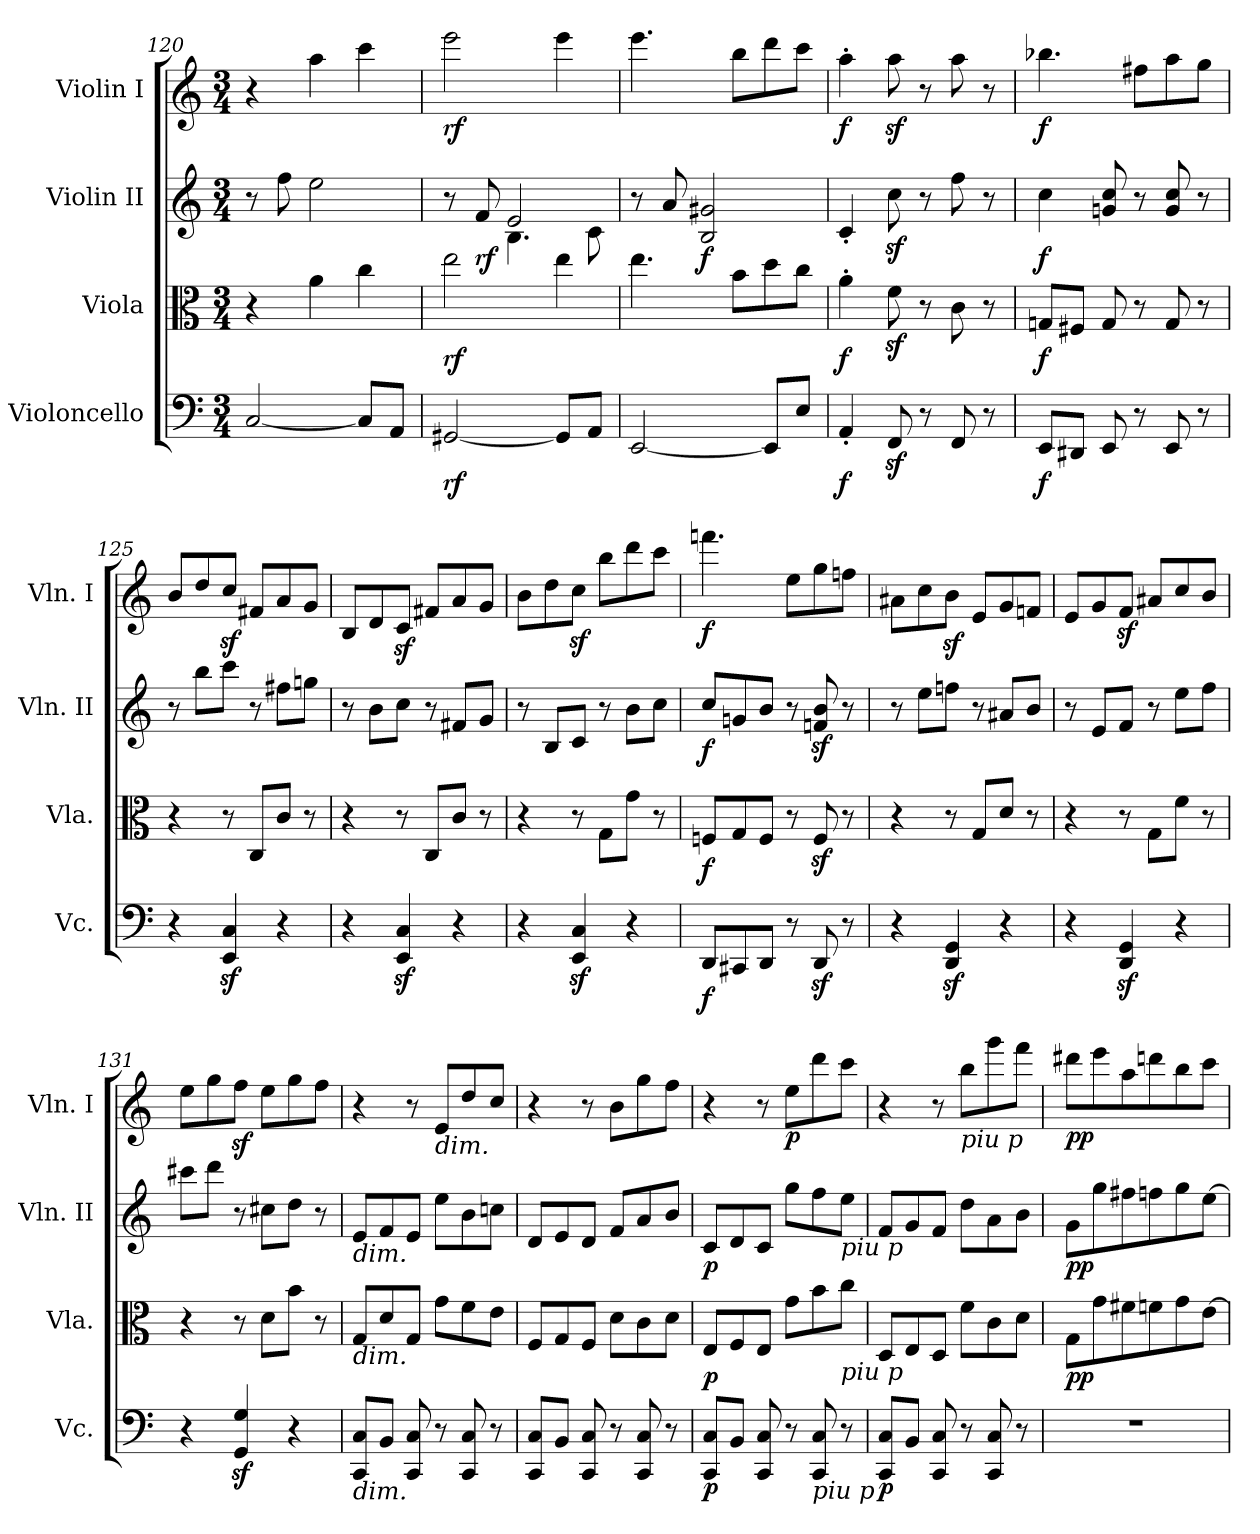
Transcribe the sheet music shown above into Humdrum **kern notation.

**kern	**dynam	**kern	**dynam	**kern	**dynam	**kern	**dynam
*part4	*part4	*part3	*part3	*part2	*part2	*part1	*part1
*staff4	*staff4	*staff3	*staff3	*staff2	*staff2	*staff1	*staff1
*I"Violoncello	*	*I"Viola	*	*I"Violin II	*	*I"Violin I	*
*I'Vc.	*	*I'Vla.	*	*I'Vln. II	*	*I'Vln. I	*
*clefF4	*	*clefC3	*	*clefG2	*	*clefG2	*
*k[]	*	*k[]	*	*k[]	*	*k[]	*
*M3/4	*	*M3/4	*	*M3/4	*	*M3/4	*
=120	=120	=120	=120	=120	=120	=120	=120
[2C/	.	4r	.	8r	.	4r	.
.	.	.	.	8ff\	.	.	.
.	.	4a\	.	2ee\	.	4aa\	.
8C/L]	.	4cc\	.	.	.	4ccc\	.
8AA/J	.	.	.	.	.	.	.
!!LO:LB:g=z
=121	=121	=121	=121	=121	=121	=121	=121
*	*	*	*	*^	*	*	*
!	!LO:DY:b	!	!LO:DY:b	!	!	!	!	!LO:DY:b
[2GG#X/	rf	2ee\	rf	8r	4ryy	.	2eee\	rf
!	!	!	!	!	!	!LO:DY:b	!	!
.	.	.	.	8f/	.	rf	.	.
.	.	.	.	2e/	4.B\	.	.	.
8GG#/L]	.	4ee\	.	.	.	.	4eee\	.
8AA/J	.	.	.	.	8c\	.	.	.
*	*	*	*	*v	*v	*	*	*
=122	=122	=122	=122	=122	=122	=122	=122
[2EE/	.	4.ee\	.	8r	.	4.eee\	.
.	.	.	.	8a/	.	.	.
!	!	!	!	!	!LO:DY:b	!	!
.	.	.	.	2B/ 2g#X/	f	.	.
.	.	8b\L	.	.	.	8bb\L	.
8EE/L]	.	8dd\	.	.	.	8ddd\	.
8E/J	.	8cc\J	.	.	.	8ccc\J	.
=123	=123	=123	=123	=123	=123	=123	=123
!	!LO:DY:b	!	!LO:DY:b	!	!	!	!LO:DY:b
4AA'/	f	4a'\	f	4c'/	.	4aa'\	f
8FFz</	.	8fz<\	.	8ccz<\	.	8aaz<\	.
8r	.	8r	.	8r	.	8r	.
8FF/	.	8c\	.	8ff\	.	8aa\	.
8r	.	8r	.	8r	.	8r	.
=124	=124	=124	=124	=124	=124	=124	=124
!	!LO:DY:b	!	!LO:DY:b	!	!LO:DY:b	!	!LO:DY:b
8EE/L	f	8Gn/L	f	4cc\	f	4.bb-X\	f
8DD#X/J	.	8F#X/J	.	.	.	.	.
8EE/	.	8G/	.	8gn/ 8cc/	.	.	.
8r	.	8r	.	8r	.	8ff#X\L	.
8EE/	.	8G/	.	8g/ 8cc/	.	8aa\	.
8r	.	8r	.	8r	.	8gg\J	.
=125	=125	=125	=125	=125	=125	=125	=125
4r	.	4r	.	8r	.	8b/L	.
.	.	.	.	8bb\L	.	8dd/	.
4EE/z< 4C/z<	.	8r	.	8ccc\J	.	8ccz</J	.
.	.	8C/L	.	8r	.	8f#X/L	.
4r	.	8c/J	.	8ff#X\L	.	8a/	.
.	.	8r	.	8ggn\J	.	8g/J	.
=126	=126	=126	=126	=126	=126	=126	=126
4r	.	4r	.	8r	.	8B/L	.
.	.	.	.	8b\L	.	8d/	.
4EE/z< 4C/z<	.	8r	.	8cc\J	.	8cz</J	.
.	.	8C/L	.	8r	.	8f#X/L	.
4r	.	8c/J	.	8f#X/L	.	8a/	.
.	.	8r	.	8g/J	.	8g/J	.
!!LO:PB:g=z
=127	=127	=127	=127	=127	=127	=127	=127
4r	.	4r	.	8r	.	8b\L	.
.	.	.	.	8B/L	.	8dd\	.
4EE/z< 4C/z<	.	8r	.	8c/J	.	8ccz<\J	.
.	.	8G\L	.	8r	.	8bb\L	.
4r	.	8g\J	.	8b\L	.	8ddd\	.
.	.	8r	.	8cc\J	.	8ccc\J	.
=128	=128	=128	=128	=128	=128	=128	=128
!	!LO:DY:b	!	!LO:DY:b	!	!LO:DY:b	!	!LO:DY:b
8DD/L	f	8Fn/L	f	8cc/L	f	4.fffn\	f
8CC#X/	.	8G/	.	8gn/	.	.	.
8DD/J	.	8F/J	.	8b/J	.	.	.
8r	.	8r	.	8r	.	8ee\L	.
8DDz</	.	8Fz</	.	8fn/z< 8b/z<	.	8gg\	.
8r	.	8r	.	8r	.	8ffn\J	.
=129	=129	=129	=129	=129	=129	=129	=129
4r	.	4r	.	8r	.	8a#X\L	.
.	.	.	.	8ee\L	.	8cc\	.
4DD/z< 4GG/z<	.	8r	.	8ffn\J	.	8bz<\J	.
.	.	8G/L	.	8r	.	8e/L	.
4r	.	8d/J	.	8a#X/L	.	8g/	.
.	.	8r	.	8b/J	.	8fn/J	.
=130	=130	=130	=130	=130	=130	=130	=130
4r	.	4r	.	8r	.	8e/L	.
.	.	.	.	8e/L	.	8g/	.
4DD/z< 4GG/z<	.	8r	.	8f/J	.	8fz</J	.
.	.	8G\L	.	8r	.	8a#X/L	.
4r	.	8f\J	.	8ee\L	.	8cc/	.
.	.	8r	.	8ff\J	.	8b/J	.
=131	=131	=131	=131	=131	=131	=131	=131
4r	.	4r	.	8ccc#X\L	.	8ee\L	.
.	.	.	.	8ddd\J	.	8gg\	.
4GG/z< 4G/z<	.	8r	.	8r	.	8ffz<\J	.
.	.	8d\L	.	8cc#X\L	.	8ee\L	.
4r	.	8b\J	.	8dd\J	.	8gg\	.
.	.	8r	.	8r	.	8ff\J	.
!!LO:LB:g=z
=132	=132	=132	=132	=132	=132	=132	=132
!	!	!	!	!LO:TX:b:i:t=dim.	!	!	!
!	!	!LO:TX:b:i:t=dim.	!	!	!	!	!
!LO:TX:b:i:t=dim.	!	!	!	!	!	!	!
8CC/ 8C/L	.	8G/L	.	8e/L	.	4r	.
8BB/J	.	8d/	.	8f/	.	.	.
8CC/ 8C/	.	8G/J	.	8e/J	.	8r	.
!	!	!	!	!	!	!LO:TX:b:i:t=dim.	!
8r	.	8g\L	.	8ee\L	.	8e/L	.
8CC/ 8C/	.	8f\	.	8b\	.	8dd/	.
8r	.	8e\J	.	8ccn\J	.	8cc/J	.
=133	=133	=133	=133	=133	=133	=133	=133
8CC/ 8C/L	.	8F/L	.	8d/L	.	4r	.
8BB/J	.	8G/	.	8e/	.	.	.
8CC/ 8C/	.	8F/J	.	8d/J	.	8r	.
8r	.	8d\L	.	8f/L	.	8b\L	.
8CC/ 8C/	.	8c\	.	8a/	.	8gg\	.
8r	.	8d\J	.	8b/J	.	8ff\J	.
=134	=134	=134	=134	=134	=134	=134	=134
!	!LO:DY:b	!	!LO:DY:b	!	!LO:DY:b	!	!
8CC/ 8C/L	p	8E/L	p	8c/L	p	4r	.
8BB/J	.	8F/	.	8d/	.	.	.
8CC/ 8C/	.	8E/J	.	8c/J	.	8r	.
!	!	!	!	!	!	!	!LO:DY:b
8r	.	8g\L	.	8gg\L	.	8ee\L	p
!LO:TX:b:i:t=piu p	!	!	!	!	!	!	!
8CC/ 8C/	.	8b\	.	8ff\	.	8ddd\	.
!	!	!	!	!LO:TX:b:i:t=piu p	!	!	!
!	!	!LO:TX:b:i:t=piu p	!	!	!	!	!
8r	.	8cc\J	.	8ee\J	.	8ccc\J	.
=135	=135	=135	=135	=135	=135	=135	=135
!	!LO:DY:b	!	!	!	!	!	!
8CC/ 8C/L	p	8D/L	.	8f/L	.	4r	.
8BB/J	.	8E/	.	8g/	.	.	.
8CC/ 8C/	.	8D/J	.	8f/J	.	8r	.
!	!	!	!	!	!	!LO:TX:b:i:t=piu p	!
8r	.	8f\L	.	8dd\L	.	8bb\L	.
8CC/ 8C/	.	8c\	.	8a\	.	8ggg\	.
8r	.	8d\J	.	8b\J	.	8fff\J	.
=136	=136	=136	=136	=136	=136	=136	=136
!	!	!	!LO:DY:b	!	!LO:DY:b	!	!LO:DY:b
2.r	.	8G\L	pp	8g\L	pp	8ddd#X\L	pp
.	.	8g\	.	8gg\	.	8eee\	.
.	.	8f#X\	.	8ff#X\	.	8aa\	.
.	.	8fn\	.	8ffn\	.	8dddn\	.
.	.	8g\	.	8gg\	.	8bb\	.
.	.	[8e\J	.	[8ee\J	.	8ccc\J	.
=	=	=	=	=	=	=	=
*-	*-	*-	*-	*-	*-	*-	*-
